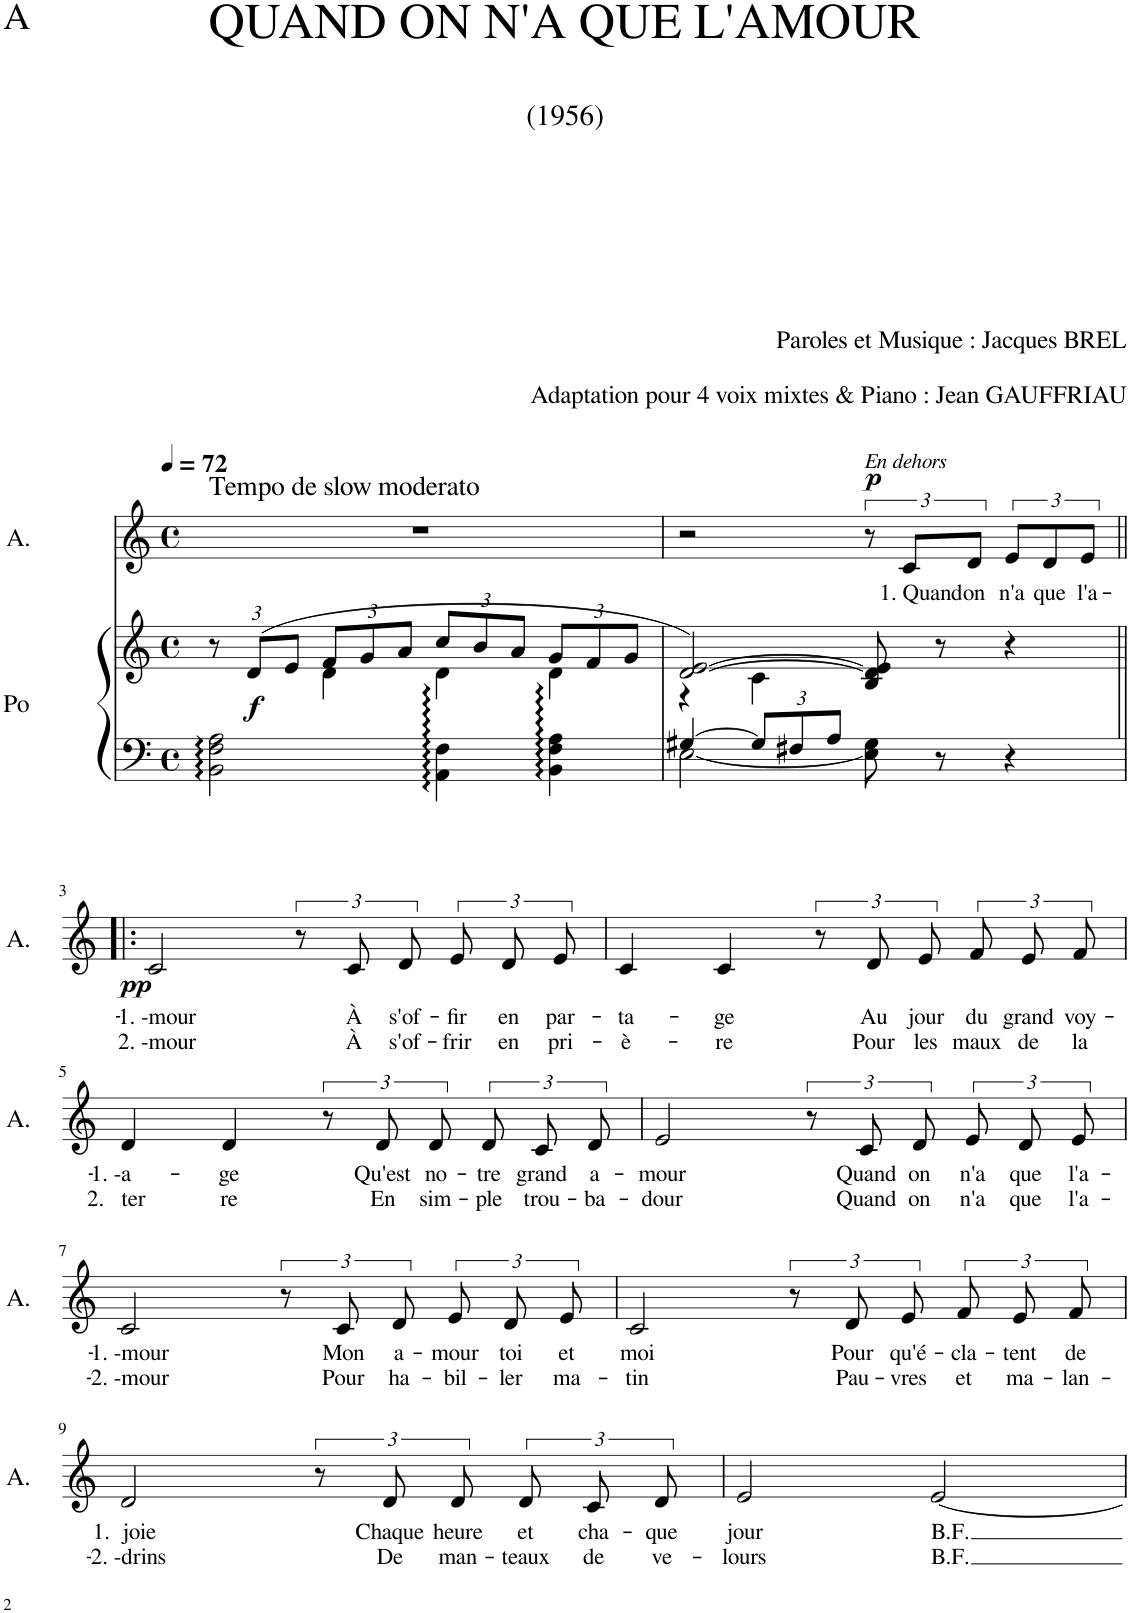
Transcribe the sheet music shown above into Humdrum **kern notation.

**kern	**kern	**dynam	**kern	**text	**text	**dynam
*part2	*part2	*part2	*part1	*part1	*part1	*part1
*staff3	*staff2	*staff2/3	*staff1	*staff1	*staff1	*staff1
*I"Po	*	*	*I"A.	*	*	*
*I'Po	*	*	*I'A.	*	*	*
*clefF4	*clefG2	*	*clefG2	*	*	*
*k[]	*k[]	*	*k[]	*	*	*
*M4/4	*M4/4	*	*M4/4	*	*	*
*met(c)	*met(c)	*	*met(c)	*	*	*
*MM72	*MM72	*	*MM72	*	*	*
*	*Xbrackettup	*	*	*	*	*
=1	=1	=1	=1	=1	=1	=1
*	*^	*	*	*	*	*
!	!	!	!	!LO:TX:a:t=Tempo de slow moderato	!	!	!
2BB\: 2F\: 2A\:	12r	4ryy	.	1r	.	.	.
!	!	!	!LO:DY:b	!	!	!	!
.	(12d/L	.	f	.	.	.	.
.	12e/J	.	.	.	.	.	.
.	12f/L	4d\	.	.	.	.	.
.	12g/	.	.	.	.	.	.
.	12a/J	.	.	.	.	.	.
4AA\: 4F\:	12cc/L	4d\	.	.	.	.	.
.	12b/	.	.	.	.	.	.
.	12a/J	.	.	.	.	.	.
4BB\: 4F\: 4A\:	12g/L	4d\	.	.	.	.	.
.	12f/	.	.	.	.	.	.
.	12g/J	.	.	.	.	.	.
=2	=2	=2	=2	=2	=2	=2	=2
*^	*	*	*	*	*	*	*
[4G#X/	[2E\	[2d/ [2e/)	4r	.	2r	.	.	.
*Xbrackettup	*	*	*	*	*	*	*	*
12G#/L]	.	.	4c\	.	.	.	.	.
12F#X/	.	.	.	.	.	.	.	.
12A/J	.	.	.	.	.	.	.	.
!	!	!	!	!	!LO:TX:a:i:t=En dehors	!	!	!
!	!	!	!	!	!	!	!	!LO:DY:a
8E\] 8G#\	2ryy	8B/ 8d/] 8e/]	2ryy	.	12r	.	.	p
!	!	!	!	!	!	!LO:LY:b	!	!
.	.	.	.	.	12c/L	1. Quand	.	.
8r	.	8r	.	.	.	.	.	.
!	!	!	!	!	!	!LO:LY:b	!	!
.	.	.	.	.	12d/J	on	.	.
!	!	!	!	!	!	!LO:LY:b	!	!
4r	.	4r	.	.	12e/L	n'a	.	.
!	!	!	!	!	!	!LO:LY:b	!	!
.	.	.	.	.	12d/	que	.	.
!	!	!	!	!	!	!LO:LY:b	!	!
.	.	.	.	.	12e/J	l'a-	.	.
*v	*v	*	*	*	*	*	*	*
*	*v	*v	*	*	*	*	*
!!LO:LB:g=z
=3!|:	=3!|:	=3!|:	=3!|:	=3!|:	=3!|:	=3!|:
!	!	!	!	!LO:LY:b	!LO:LY:b	!LO:DY:b
1r	1r	.	2c/	-1. -mour	2. -mour	pp
.	.	.	12r	.	.	.
!	!	!	!	!LO:LY:b	!LO:LY:b	!
.	.	.	12c/	À	À	.
!	!	!	!	!LO:LY:b	!LO:LY:b	!
.	.	.	12d/	s'of-	s'of-	.
!	!	!	!	!LO:LY:b	!LO:LY:b	!
.	.	.	12e/	-fir	-frir	.
!	!	!	!	!LO:LY:b	!LO:LY:b	!
.	.	.	12d/	en	en	.
!	!	!	!	!LO:LY:b	!LO:LY:b	!
.	.	.	12e/	par-	pri-	.
=4	=4	=4	=4	=4	=4	=4
!	!	!	!	!LO:LY:b	!LO:LY:b	!
1r	1r	.	4c/	-ta-	-è-	.
!	!	!	!	!LO:LY:b	!LO:LY:b	!
.	.	.	4c/	-ge	-re	.
.	.	.	12r	.	.	.
!	!	!	!	!LO:LY:b	!LO:LY:b	!
.	.	.	12d/	Au	Pour	.
!	!	!	!	!LO:LY:b	!LO:LY:b	!
.	.	.	12e/	jour	les	.
!	!	!	!	!LO:LY:b	!LO:LY:b	!
.	.	.	12f/	du	maux	.
!	!	!	!	!LO:LY:b	!LO:LY:b	!
.	.	.	12e/	grand	de	.
!	!	!	!	!LO:LY:b	!LO:LY:b	!
.	.	.	12f/	voy-	la	.
!!LO:LB:g=z
=5	=5	=5	=5	=5	=5	=5
!	!	!	!	!LO:LY:b	!LO:LY:b	!
1r	1r	.	4d/	-1. -a-	2. ter	.
!	!	!	!	!LO:LY:b	!LO:LY:b	!
.	.	.	4d/	-ge	re	.
.	.	.	12r	.	.	.
!	!	!	!	!LO:LY:b	!LO:LY:b	!
.	.	.	12d/	Qu'est	En	.
!	!	!	!	!LO:LY:b	!LO:LY:b	!
.	.	.	12d/	no-	sim-	.
!	!	!	!	!LO:LY:b	!LO:LY:b	!
.	.	.	12d/	-tre	-ple	.
!	!	!	!	!LO:LY:b	!LO:LY:b	!
.	.	.	12c/	grand	trou-	.
!	!	!	!	!LO:LY:b	!LO:LY:b	!
.	.	.	12d/	a-	-ba-	.
=6	=6	=6	=6	=6	=6	=6
!	!	!	!	!LO:LY:b	!LO:LY:b	!
1r	1r	.	2e/	-mour	-dour	.
.	.	.	12r	.	.	.
!	!	!	!	!LO:LY:b	!LO:LY:b	!
.	.	.	12c/	Quand	Quand	.
!	!	!	!	!LO:LY:b	!LO:LY:b	!
.	.	.	12d/	on	on	.
!	!	!	!	!LO:LY:b	!LO:LY:b	!
.	.	.	12e/	n'a	n'a	.
!	!	!	!	!LO:LY:b	!LO:LY:b	!
.	.	.	12d/	que	que	.
!	!	!	!	!LO:LY:b	!LO:LY:b	!
.	.	.	12e/	l'a-	l'a-	.
!!LO:LB:g=z
=7	=7	=7	=7	=7	=7	=7
!	!	!	!	!LO:LY:b	!LO:LY:b	!
1r	1r	.	2c/	-1. -mour	-2. -mour	.
.	.	.	12r	.	.	.
!	!	!	!	!LO:LY:b	!LO:LY:b	!
.	.	.	12c/	Mon	Pour	.
!	!	!	!	!LO:LY:b	!LO:LY:b	!
.	.	.	12d/	a-	ha-	.
!	!	!	!	!LO:LY:b	!LO:LY:b	!
.	.	.	12e/	-mour	-bil-	.
!	!	!	!	!LO:LY:b	!LO:LY:b	!
.	.	.	12d/	toi	-ler	.
!	!	!	!	!LO:LY:b	!LO:LY:b	!
.	.	.	12e/	et	ma-	.
=8	=8	=8	=8	=8	=8	=8
!	!	!	!	!LO:LY:b	!LO:LY:b	!
1r	1r	.	2c/	moi	-tin	.
.	.	.	12r	.	.	.
!	!	!	!	!LO:LY:b	!LO:LY:b	!
.	.	.	12d/	Pour	Pau-	.
!	!	!	!	!LO:LY:b	!LO:LY:b	!
.	.	.	12e/	qu'é-	-vres	.
!	!	!	!	!LO:LY:b	!LO:LY:b	!
.	.	.	12f/	-cla-	et	.
!	!	!	!	!LO:LY:b	!LO:LY:b	!
.	.	.	12e/	-tent	ma-	.
!	!	!	!	!LO:LY:b	!LO:LY:b	!
.	.	.	12f/	de	-lan-	.
!!LO:LB:g=z
=9	=9	=9	=9	=9	=9	=9
!	!	!	!	!LO:LY:b	!LO:LY:b	!
1r	1r	.	2d/	1. joie	-2. -drins	.
.	.	.	12r	.	.	.
!	!	!	!	!LO:LY:b	!LO:LY:b	!
.	.	.	12d/	Chaque	De	.
!	!	!	!	!LO:LY:b	!LO:LY:b	!
.	.	.	12d/	heure	man-	.
!	!	!	!	!LO:LY:b	!LO:LY:b	!
.	.	.	12d/	et	-teaux	.
!	!	!	!	!LO:LY:b	!LO:LY:b	!
.	.	.	12c/	cha-	de	.
!	!	!	!	!LO:LY:b	!LO:LY:b	!
.	.	.	12d/	-que	ve-	.
=10	=10	=10	=10	=10	=10	=10
!	!	!	!	!LO:LY:b	!LO:LY:b	!
1r	1r	.	2e/	jour	-lours	.
!	!	!	!	!LO:LY:b	!LO:LY:b	!
.	.	.	[2e/	B.F.	B.F.	.
=	=	=	=	=	=	=
*-	*-	*-	*-	*-	*-	*-
